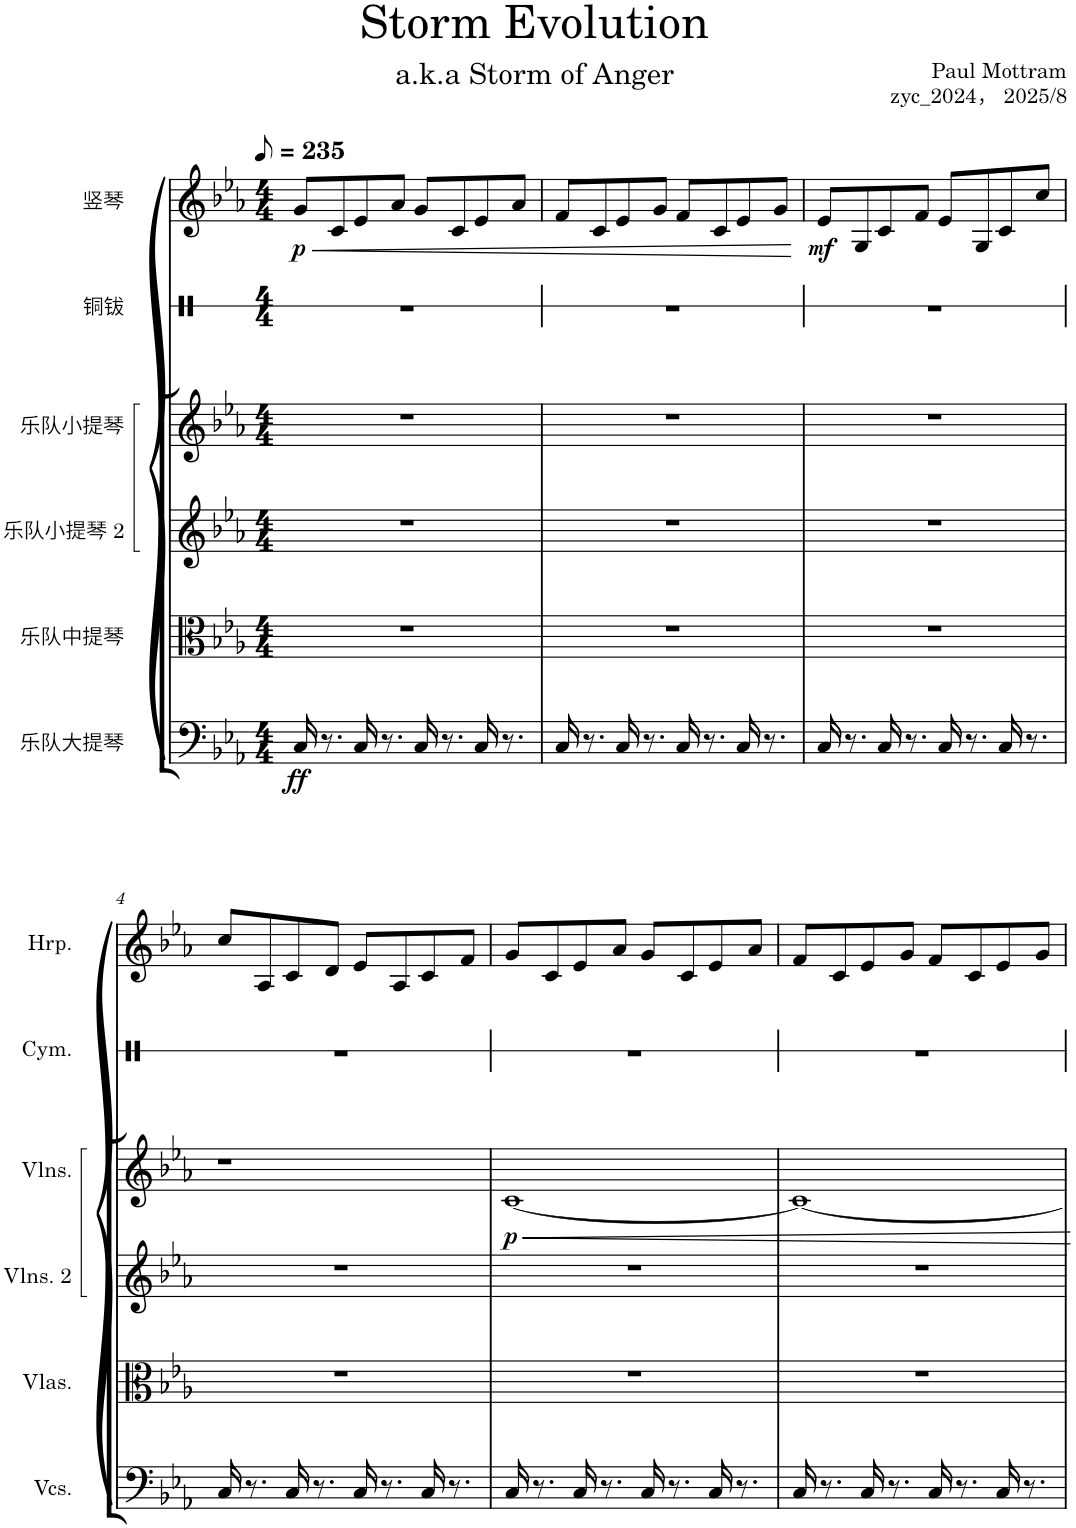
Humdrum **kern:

**kern	**dynam	**kern	**kern	**kern	**dynam	**kern	**kern	**dynam
*part6	*part6	*part5	*part4	*part3	*part3	*part2	*part1	*part1
*staff6	*staff6	*staff5	*staff4	*staff3	*staff3	*staff2	*staff1	*staff1
*I"乐队大提琴	*	*I"乐队中提琴	*I"乐队小提琴 2	*I"乐队小提琴	*	*I"铜钹	*I"竖琴	*
*	*	*	*	*	*	*stria1	*	*
*clefF4	*	*clefC3	*clefG2	*clefG2	*	*clefX	*clefG2	*
*k[b-e-a-]	*	*k[b-e-a-]	*k[b-e-a-]	*k[b-e-a-]	*	*k[]	*k[b-e-a-]	*
*M4/4	*	*M4/4	*M4/4	*M4/4	*	*M4/4	*M4/4	*
*MM118	*	*MM118	*MM118	*MM118	*	*MM118	*MM118	*
=1	=1	=1	=1	=1	=1	=1	=1	=1
!	!LO:DY:b	!	!	!	!	!	!	!LO:HP:b
!	!	!	!	!	!	!	!	!LO:DY:n=1:b
16C/	ff	1r	1r	1r	.	1r	8g/L	< p
8.r	.	.	.	.	.	.	.	.
.	.	.	.	.	.	.	8c/	.
16C/	.	.	.	.	.	.	8e-/	.
8.r	.	.	.	.	.	.	.	.
.	.	.	.	.	.	.	8a-/J	.
16C/	.	.	.	.	.	.	8g/L	.
8.r	.	.	.	.	.	.	.	.
.	.	.	.	.	.	.	8c/	.
16C/	.	.	.	.	.	.	8e-/	.
8.r	.	.	.	.	.	.	.	.
.	.	.	.	.	.	.	8a-/J	.
=2	=2	=2	=2	=2	=2	=2	=2	=2
16C/	.	1r	1r	1r	.	1r	8f/L	.
8.r	.	.	.	.	.	.	.	.
.	.	.	.	.	.	.	8c/	.
16C/	.	.	.	.	.	.	8e-/	.
8.r	.	.	.	.	.	.	.	.
.	.	.	.	.	.	.	8g/J	.
16C/	.	.	.	.	.	.	8f/L	.
8.r	.	.	.	.	.	.	.	.
.	.	.	.	.	.	.	8c/	.
16C/	.	.	.	.	.	.	8e-/	.
8.r	.	.	.	.	.	.	.	.
.	.	.	.	.	.	.	8g/J	.
.	.	.	.	.	.	.	.	[
=3	=3	=3	=3	=3	=3	=3	=3	=3
!	!	!	!	!	!	!	!	!LO:DY:b
16C/	.	1r	1r	1r	.	1r	8e-/L	mf
8.r	.	.	.	.	.	.	.	.
.	.	.	.	.	.	.	8G/	.
16C/	.	.	.	.	.	.	8c/	.
8.r	.	.	.	.	.	.	.	.
.	.	.	.	.	.	.	8f/J	.
16C/	.	.	.	.	.	.	8e-/L	.
8.r	.	.	.	.	.	.	.	.
.	.	.	.	.	.	.	8G/	.
16C/	.	.	.	.	.	.	8c/	.
8.r	.	.	.	.	.	.	.	.
.	.	.	.	.	.	.	8cc/J	.
!!LO:LB:g=z
=4	=4	=4	=4	=4	=4	=4	=4	=4
16C/	.	1r	1r	1r	.	1r	8cc/L	.
8.r	.	.	.	.	.	.	.	.
.	.	.	.	.	.	.	8A-/	.
16C/	.	.	.	.	.	.	8c/	.
8.r	.	.	.	.	.	.	.	.
.	.	.	.	.	.	.	8d/J	.
16C/	.	.	.	.	.	.	8e-/L	.
8.r	.	.	.	.	.	.	.	.
.	.	.	.	.	.	.	8A-/	.
16C/	.	.	.	.	.	.	8c/	.
8.r	.	.	.	.	.	.	.	.
.	.	.	.	.	.	.	8f/J	.
=5	=5	=5	=5	=5	=5	=5	=5	=5
!	!	!	!	!	!LO:DY:b	!	!	!
16C/	.	1r	1r	[1c	p	1r	8g/L	.
8.r	.	.	.	.	.	.	.	.
.	.	.	.	.	.	.	8c/	.
16C/	.	.	.	.	.	.	8e-/	.
8.r	.	.	.	.	.	.	.	.
.	.	.	.	.	.	.	8a-/J	.
16C/	.	.	.	.	.	.	8g/L	.
8.r	.	.	.	.	.	.	.	.
.	.	.	.	.	.	.	8c/	.
16C/	.	.	.	.	.	.	8e-/	.
8.r	.	.	.	.	.	.	.	.
.	.	.	.	.	.	.	8a-/J	.
=6	=6	=6	=6	=6	=6	=6	=6	=6
16C/	.	1r	1r	1c_	.	1r	8f/L	.
8.r	.	.	.	.	.	.	.	.
.	.	.	.	.	.	.	8c/	.
16C/	.	.	.	.	.	.	8e-/	.
8.r	.	.	.	.	.	.	.	.
.	.	.	.	.	.	.	8g/J	.
16C/	.	.	.	.	.	.	8f/L	.
8.r	.	.	.	.	.	.	.	.
.	.	.	.	.	.	.	8c/	.
16C/	.	.	.	.	.	.	8e-/	.
8.r	.	.	.	.	.	.	.	.
.	.	.	.	.	.	.	8g/J	.
=	=	=	=	=	=	=	=	=
*-	*-	*-	*-	*-	*-	*-	*-	*-
